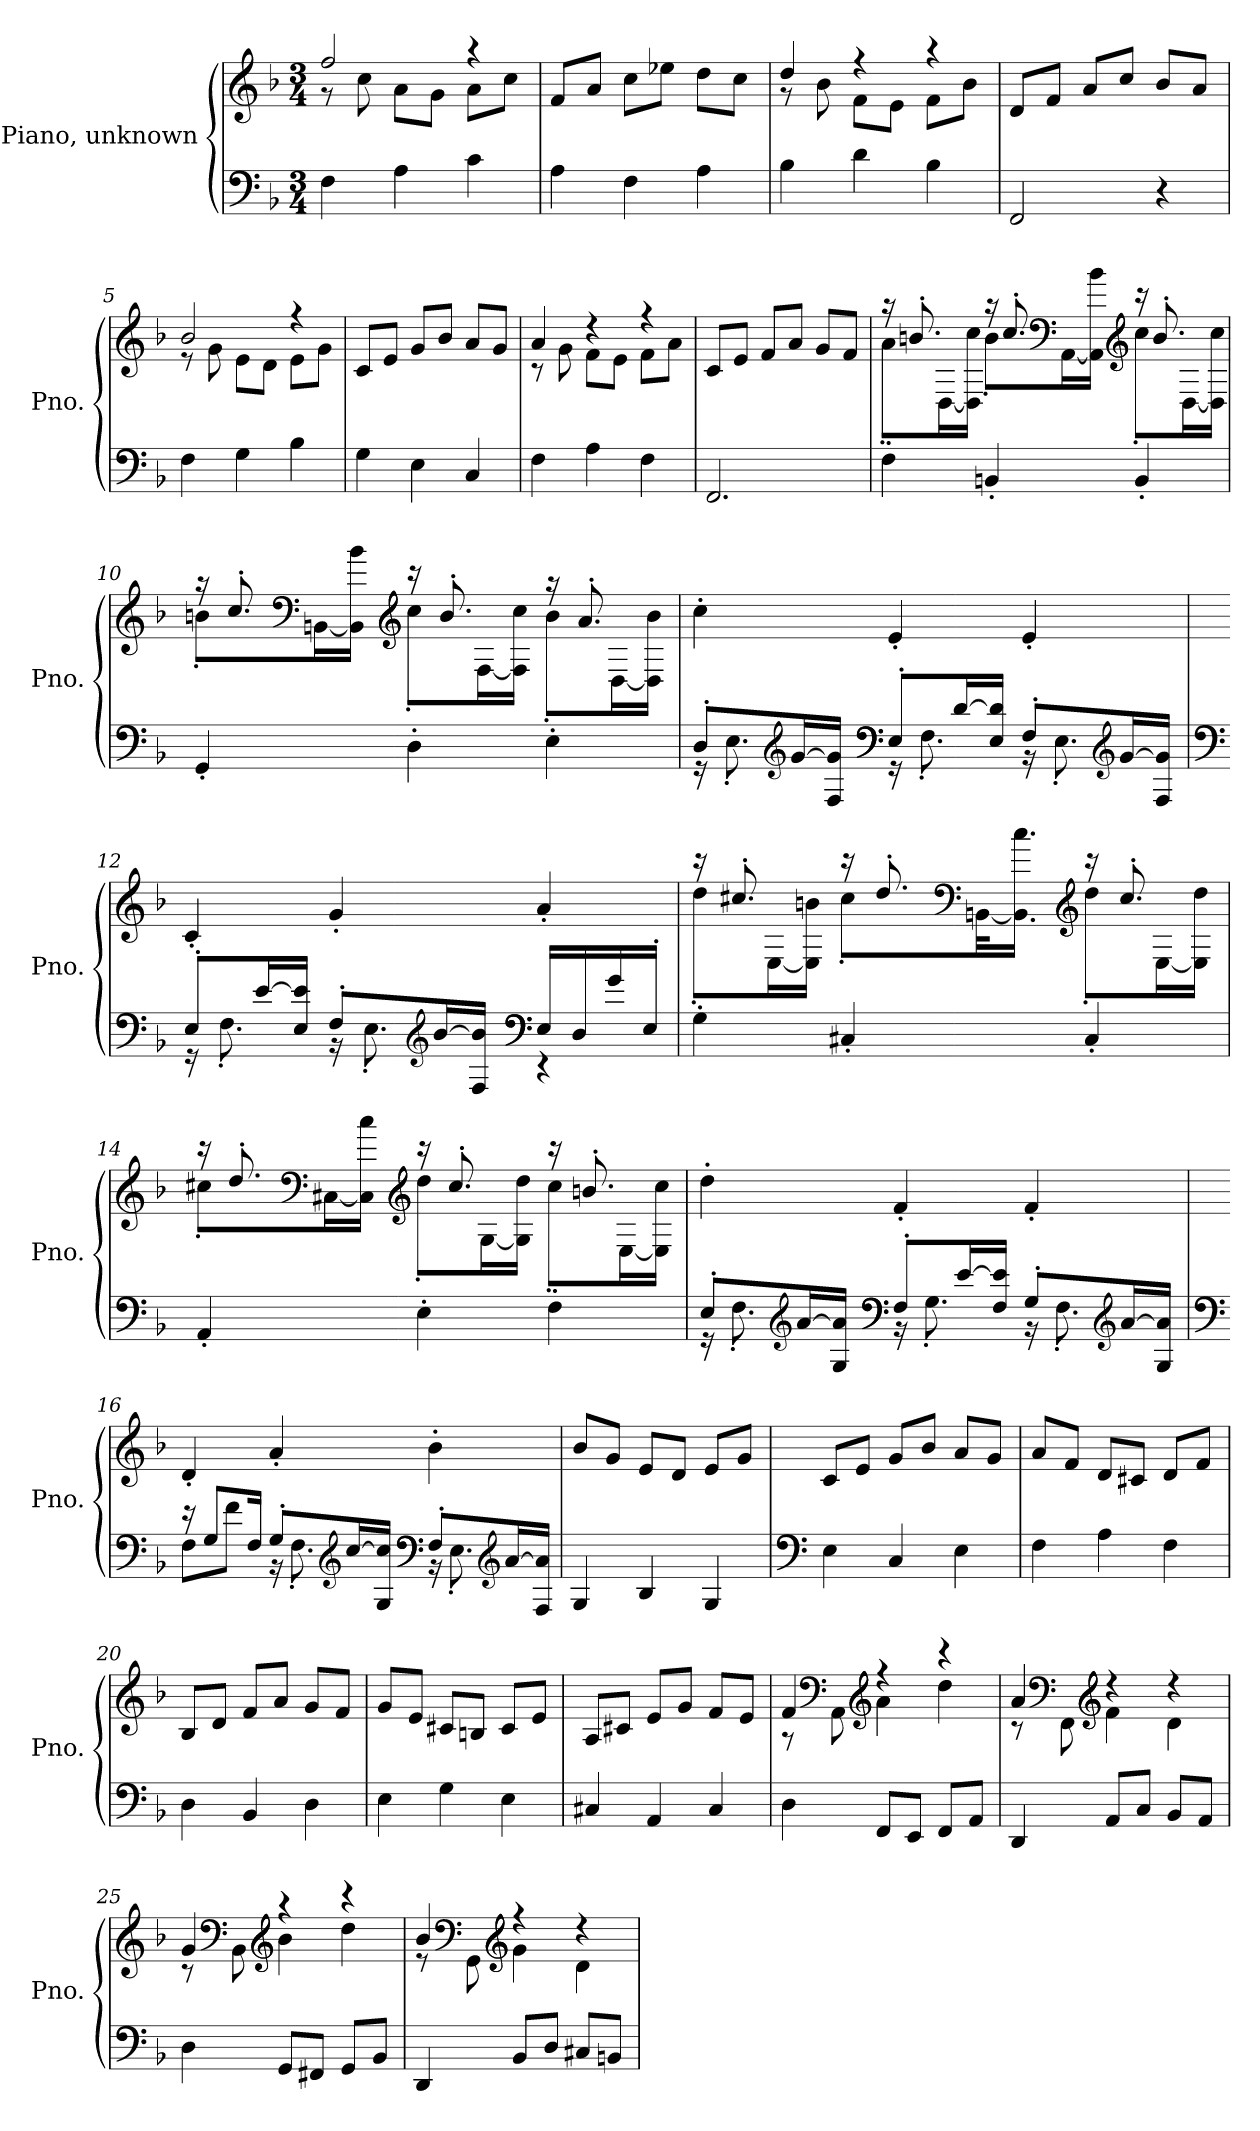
**kern	**kern
*part1	*part1
*staff2	*staff1
*I"Piano, unknown	*
*I'Pno.	*
*clefF4	*clefG2
*k[b-]	*k[b-]
*M3/4	*M3/4
*MM165	*MM165
=1	=1
*	*^
4F\	2ff/	8r
.	.	8cc\
4A\	.	8a\L
.	.	8g\J
4c\	4r	8a\L
.	.	8cc\J
*	*v	*v
=2	=2
4A\	8f/L
.	8a/J
4F\	8cc\L
.	8ee-X\J
4A\	8dd\L
.	8cc\J
=3	=3
*	*^
4B-\	4dd/	8r
.	.	8b-\
4d\	4r	8f\L
.	.	8e\J
4B-\	4r	8f\L
.	.	8b-\J
*	*v	*v
=4	=4
2FF/	8d/L
.	8f/J
.	8a/L
.	8cc/J
4r	8b-/L
.	8a/J
=5	=5
*	*^
4F\	2b-/	8r
.	.	8g\
4G\	.	8e\L
.	.	8d\J
4B-\	4r	8e\L
.	.	8g\J
*	*v	*v
=6	=6
4G\	8c/L
.	8e/J
4E\	8g/L
.	8b-/J
4C/	8a/L
.	8g/J
!!LO:LB:g=z
=7	=7
*	*^
4F\	4a/	8r
.	.	8g\
4A\	4r	8f\L
.	.	8e\J
4F\	4r	8f\L
.	.	8a\J
*	*v	*v
=8	=8
2.FF/	8c/L
.	8e/J
.	8f/L
.	8a/J
.	8g/L
.	8f/J
=9	=9
*	*^
4F'\	16r	8a'\L
.	8.bn'/	.
.	.	[16D\L
.	.	16D\] 16cc\JJ
4BBn'/	16r	8b'\L
.	8.cc'/	.
*	*clefF4	*
.	.	[16AA\L
.	.	16AA\] 16b\JJ
*	*clefG2	*
4BB'/	16r	8cc'\L
.	8.b'/	.
.	.	[16D\L
.	.	16D\] 16cc\JJ
!!LO:LB:g=z	!!
=10	=10	=10
4GG'/	16r	8bn'\L
.	8.cc'/	.
*	*clefF4	*
.	.	[16BBn\L
.	.	16BB\] 16b\JJ
*	*clefG2	*
4D'\	16r	8cc'\L
.	8.b'/	.
.	.	[16F\L
.	.	16F\] 16cc\JJ
4E'\	16r	8b'\L
.	8.a'/	.
.	.	[16D\L
.	.	16D\] 16b\JJ
*	*v	*v
=11	=11
*^	*
8D'/L	16r	4cc'\
.	8.E'\	.
*clefG2	*	*
[16g/L	.	.
16F/ 16g/]JJ	.	.
*clefF4	*	*
8E'/L	16r	4e'/
.	8.F'\	.
[16d/L	.	.
16E/ 16d/]JJ	.	.
8F'/L	16r	4e'/
.	8.E'\	.
*clefG2	*	*
[16g/L	.	.
16F/ 16g/]JJ	.	.
!!LO:LB:g=z
=12	=12	=12
*clefF4	*	*
8E'/L	16r	4c'/
.	8.F'\	.
[16e/L	.	.
16E/ 16e/]JJ	.	.
8F'/L	16r	4g'/
.	8.E'\	.
*clefG2	*	*
[16b-/L	.	.
16F/ 16b-/]JJ	.	.
*clefF4	*	*
16E/LL	4r	4a'/
16D/	.	.
16g/	.	.
16E'/JJ	.	.
*v	*v	*
=13	=13
*	*^
4G'\	16r	8dd'\L
.	8.cc#X'/	.
.	.	[16E\L
.	.	16E\] 16bn\JJ
4C#X'/	16r	8cc#'\L
.	8.dd'/	.
*	*clefF4	*
.	.	[32BBn\KL
.	.	16.BB\] 16.cc#\JJ
*	*clefG2	*
4C#'/	16r	8dd'\L
.	8.cc#'/	.
.	.	[16E\L
.	.	16E\] 16dd\JJ
!!LO:LB:g=z	!!
=14	=14	=14
4AA'/	16r	8cc#X'\L
.	8.dd'/	.
*	*clefF4	*
.	.	[16C#X\L
.	.	16C#\] 16cc#\JJ
*	*clefG2	*
4E'\	16r	8dd'\L
.	8.cc#'/	.
.	.	[16G\L
.	.	16G\] 16dd\JJ
4F'\	16r	8cc#'\L
.	8.bn'/	.
.	.	[16E\L
.	.	16E\] 16cc#\JJ
*	*v	*v
=15	=15
*^	*
8E'/L	16r	4dd'\
.	8.F'\	.
*clefG2	*	*
[16a/L	.	.
16G/ 16a/]JJ	.	.
*clefF4	*	*
8F'/L	16r	4f'/
.	8.G'\	.
[16e/L	.	.
16F/ 16e/]JJ	.	.
8G'/L	16r	4f'/
.	8.F'\	.
*clefG2	*	*
[16a/L	.	.
16G/ 16a/]JJ	.	.
!!LO:LB:g=z
=16	=16	=16
*clefF4	*	*
16r	8F\L	4d'/
8G/L	.	.
.	8f\J	.
16F/Jk	.	.
8G'/L	16r	4a'/
.	8.F'\	.
*clefG2	*	*
[16cc/L	.	.
16G/ 16cc/]JJ	.	.
*clefF4	*	*
8F'/L	16r	4b-'\
.	8.E'\	.
*clefG2	*	*
[16a/L	.	.
16F/ 16a/]JJ	.	.
*v	*v	*
=17	=17
4G/	8b-/L
.	8g/J
4B-/	8e/L
.	8d/J
4G/	8e/L
.	8g/J
=18	=18
*clefF4	*
4E\	8c/L
.	8e/J
4C/	8g/L
.	8b-/J
4E\	8a/L
.	8g/J
=19	=19
4F\	8a/L
.	8f/J
4A\	8d/L
.	8c#X/J
4F\	8d/L
.	8f/J
!!LO:PB:g=z
=20	=20
4D\	8B-/L
.	8d/J
4BB-/	8f/L
.	8a/J
4D\	8g/L
.	8f/J
=21	=21
4E\	8g/L
.	8e/J
4G\	8c#X/L
.	8Bn/J
4E\	8c#/L
.	8e/J
=22	=22
4C#X/	8A/L
.	8c#X/J
4AA/	8e/L
.	8g/J
4C#/	8f/L
.	8e/J
=23	=23
*	*^
4D\	4f/	8r
*	*clefF4	*
.	.	8AA\
*	*clefG2	*
8FF/L	4r	4a\
8EE/J	.	.
8FF/L	4r	4dd\
8AA/J	.	.
=24	=24	=24
4DD/	4a/	8r
*	*clefF4	*
.	.	8FF\
*	*clefG2	*
8AA/L	4r	4f\
8C/J	.	.
8BB-/L	4r	4d\
8AA/J	.	.
!!LO:LB:g=z	!!
=25	=25	=25
4D\	4g/	8r
*	*clefF4	*
.	.	8BB-\
*	*clefG2	*
8GG/L	4r	4b-\
8FF#X/J	.	.
8GG/L	4r	4dd\
8BB-/J	.	.
=26	=26	=26
4DD/	4b-/	8r
*	*clefF4	*
.	.	8GG\
*	*clefG2	*
8BB-/L	4r	4g\
8D/J	.	.
8C#X/L	4r	4d\
8BBn/J	.	.
*	*v	*v
=	=
*-	*-
